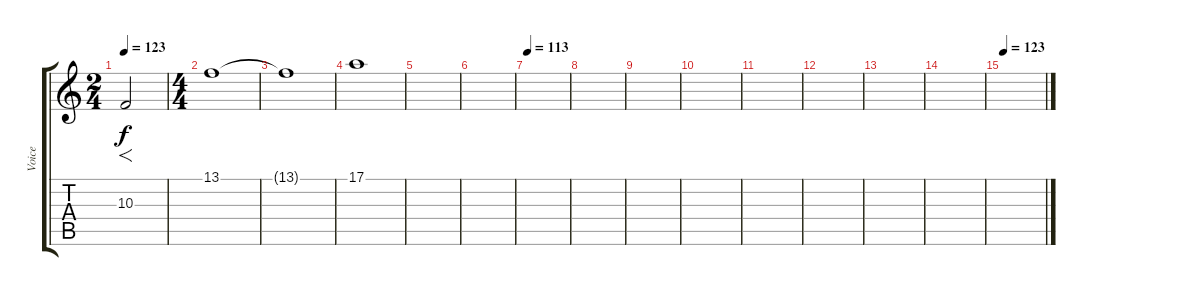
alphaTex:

\track ("Voice" "Voice") {instrument tenorsax}
\staff {score tabs}
\tuning (E4 B3 G3 D3 A2 E2) {hide}
\ts (2 4)
\tempo 123
\tempo 103
\tempo 123
\clef g2
\ks c
10.3.2{f dy f instrument tenorsax} |
\ts (4 4)
13.1.1 |
13.1{t}.1 |
17.1.1 |
|
|
\tempo 113
|
|
|
|
|
|
|
|
\tempo 123
